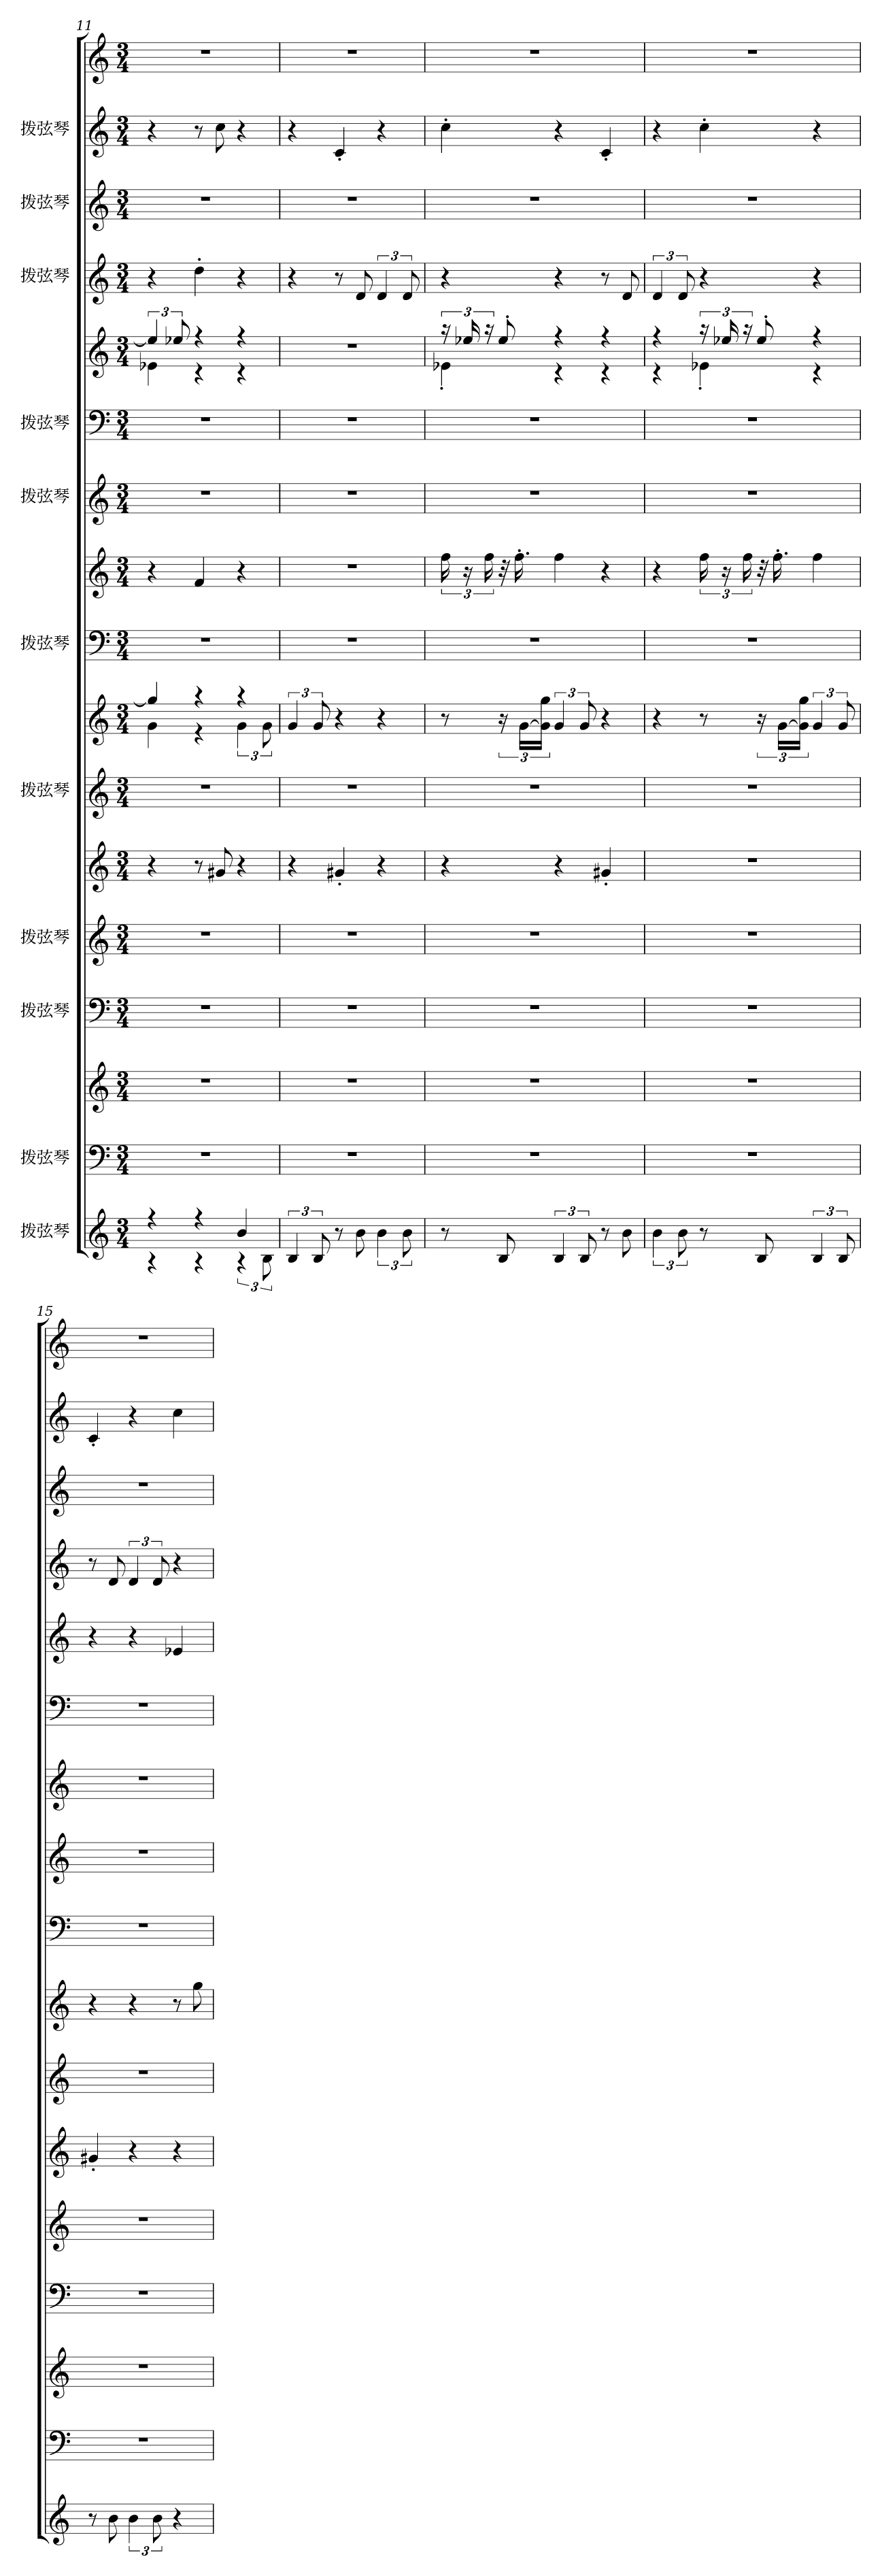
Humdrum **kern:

**kern	**kern	**kern	**kern	**kern	**kern	**kern	**kern	**kern	**kern	**kern	**kern	**kern	**kern	**kern	**kern	**kern
*part11	*part10	*part10	*part9	*part8	*part8	*part7	*part7	*part6	*part6	*part5	*part4	*part4	*part3	*part2	*part1	*part1
*staff17	*staff16	*staff15	*staff14	*staff13	*staff12	*staff11	*staff10	*staff9	*staff8	*staff7	*staff6	*staff5	*staff4	*staff3	*staff2	*staff1
*I"拨弦琴	*I"拨弦琴	*	*I"拨弦琴	*I"拨弦琴	*	*I"拨弦琴	*	*I"拨弦琴	*	*I"拨弦琴	*I"拨弦琴	*	*I"拨弦琴	*I"拨弦琴	*I"拨弦琴	*
*clefG2	*clefF4	*clefG2	*clefF4	*clefG2	*clefG2	*clefG2	*clefG2	*clefF4	*clefG2	*clefG2	*clefF4	*clefG2	*clefG2	*clefG2	*clefG2	*clefG2
*k[]	*k[]	*k[]	*k[]	*k[]	*k[]	*k[]	*k[]	*k[]	*k[]	*k[]	*k[]	*k[]	*k[]	*k[]	*k[]	*k[]
*M3/4	*M3/4	*M3/4	*M3/4	*M3/4	*M3/4	*M3/4	*M3/4	*M3/4	*M3/4	*M3/4	*M3/4	*M3/4	*M3/4	*M3/4	*M3/4	*M3/4
=11	=11	=11	=11	=11	=11	=11	=11	=11	=11	=11	=11	=11	=11	=11	=11	=11
*^	*	*	*	*	*	*	*^	*	*	*	*	*^	*	*	*	*
4r	4r	2.r	2.r	2.r	2.r	4r	2.r	4gg/]	4g\	2.r	4r	2.r	2.r	6ee-/]	4e-X\	4r	2.r	4r	2.r
.	.	.	.	.	.	.	.	.	.	.	.	.	.	12ee-X/	.	.	.	.	.
4r	4r	.	.	.	.	8r	.	4r	4r	.	4f/	.	.	4r	4r	4dd'\	.	8r	.
.	.	.	.	.	.	8g#X/	.	.	.	.	.	.	.	.	.	.	.	8cc\	.
4b/	6r	.	.	.	.	4r	.	4r	6g\	.	4r	.	.	4r	4r	4r	.	4r	.
.	12B\	.	.	.	.	.	.	.	12g\	.	.	.	.	.	.	.	.	.	.
*v	*v	*	*	*	*	*	*	*v	*v	*	*	*	*	*v	*v	*	*	*	*
=12	=12	=12	=12	=12	=12	=12	=12	=12	=12	=12	=12	=12	=12	=12	=12	=12
6B/	2.r	2.r	2.r	2.r	4r	2.r	6g/	2.r	2.r	2.r	2.r	2.r	4r	2.r	4r	2.r
12B/	.	.	.	.	.	.	12g/	.	.	.	.	.	.	.	.	.
8r	.	.	.	.	4g#X'/	.	4r	.	.	.	.	.	8r	.	4c'/	.
8b\	.	.	.	.	.	.	.	.	.	.	.	.	8d/	.	.	.
6b\	.	.	.	.	4r	.	4r	.	.	.	.	.	6d/	.	4r	.
12b\	.	.	.	.	.	.	.	.	.	.	.	.	12d/	.	.	.
=13	=13	=13	=13	=13	=13	=13	=13	=13	=13	=13	=13	=13	=13	=13	=13	=13
*	*	*	*	*	*	*	*	*	*	*	*	*^	*	*	*	*
8r	2.r	2.r	2.r	2.r	4r	2.r	8r	2.r	24ff\	2.r	2.r	24r	4e-X'\	4r	2.r	4cc'\	2.r
.	.	.	.	.	.	.	.	.	24r	.	.	24ee-X/	.	.	.	.	.
.	.	.	.	.	.	.	.	.	24ff\	.	.	24r	.	.	.	.	.
8B/	.	.	.	.	.	.	24r	.	32r	.	.	8ee-'/	.	.	.	.	.
.	.	.	.	.	.	.	.	.	16.ff'\	.	.	.	.	.	.	.	.
.	.	.	.	.	.	.	[24g\LL	.	.	.	.	.	.	.	.	.	.
.	.	.	.	.	.	.	24g\] 24gg\JJ	.	.	.	.	.	.	.	.	.	.
6B/	.	.	.	.	4r	.	6g/	.	4ff\	.	.	4r	4r	4r	.	4r	.
12B/	.	.	.	.	.	.	12g/	.	.	.	.	.	.	.	.	.	.
8r	.	.	.	.	4g#X'/	.	4r	.	4r	.	.	4r	4r	8r	.	4c'/	.
8b\	.	.	.	.	.	.	.	.	.	.	.	.	.	8d/	.	.	.
!!LO:PB:g=z
=14	=14	=14	=14	=14	=14	=14	=14	=14	=14	=14	=14	=14	=14	=14	=14	=14	=14
6b\	2.r	2.r	2.r	2.r	2.r	2.r	4r	2.r	4r	2.r	2.r	4r	4r	6d/	2.r	4r	2.r
12b\	.	.	.	.	.	.	.	.	.	.	.	.	.	12d/	.	.	.
8r	.	.	.	.	.	.	8r	.	24ff\	.	.	24r	4e-X'\	4r	.	4cc'\	.
.	.	.	.	.	.	.	.	.	24r	.	.	24ee-X/	.	.	.	.	.
.	.	.	.	.	.	.	.	.	24ff\	.	.	24r	.	.	.	.	.
8B/	.	.	.	.	.	.	24r	.	32r	.	.	8ee-'/	.	.	.	.	.
.	.	.	.	.	.	.	.	.	16.ff'\	.	.	.	.	.	.	.	.
.	.	.	.	.	.	.	[24g\LL	.	.	.	.	.	.	.	.	.	.
.	.	.	.	.	.	.	24g\] 24gg\JJ	.	.	.	.	.	.	.	.	.	.
6B/	.	.	.	.	.	.	6g/	.	4ff\	.	.	4r	4r	4r	.	4r	.
12B/	.	.	.	.	.	.	12g/	.	.	.	.	.	.	.	.	.	.
*	*	*	*	*	*	*	*	*	*	*	*	*v	*v	*	*	*	*
=15	=15	=15	=15	=15	=15	=15	=15	=15	=15	=15	=15	=15	=15	=15	=15	=15
8r	2.r	2.r	2.r	2.r	4g#X'/	2.r	4r	2.r	2.r	2.r	2.r	4r	8r	2.r	4c'/	2.r
8b\	.	.	.	.	.	.	.	.	.	.	.	.	8d/	.	.	.
6b\	.	.	.	.	4r	.	4r	.	.	.	.	4r	6d/	.	4r	.
12b\	.	.	.	.	.	.	.	.	.	.	.	.	12d/	.	.	.
4r	.	.	.	.	4r	.	8r	.	.	.	.	4e-X/	4r	.	4cc\	.
.	.	.	.	.	.	.	8gg\	.	.	.	.	.	.	.	.	.
=	=	=	=	=	=	=	=	=	=	=	=	=	=	=	=	=
*-	*-	*-	*-	*-	*-	*-	*-	*-	*-	*-	*-	*-	*-	*-	*-	*-
